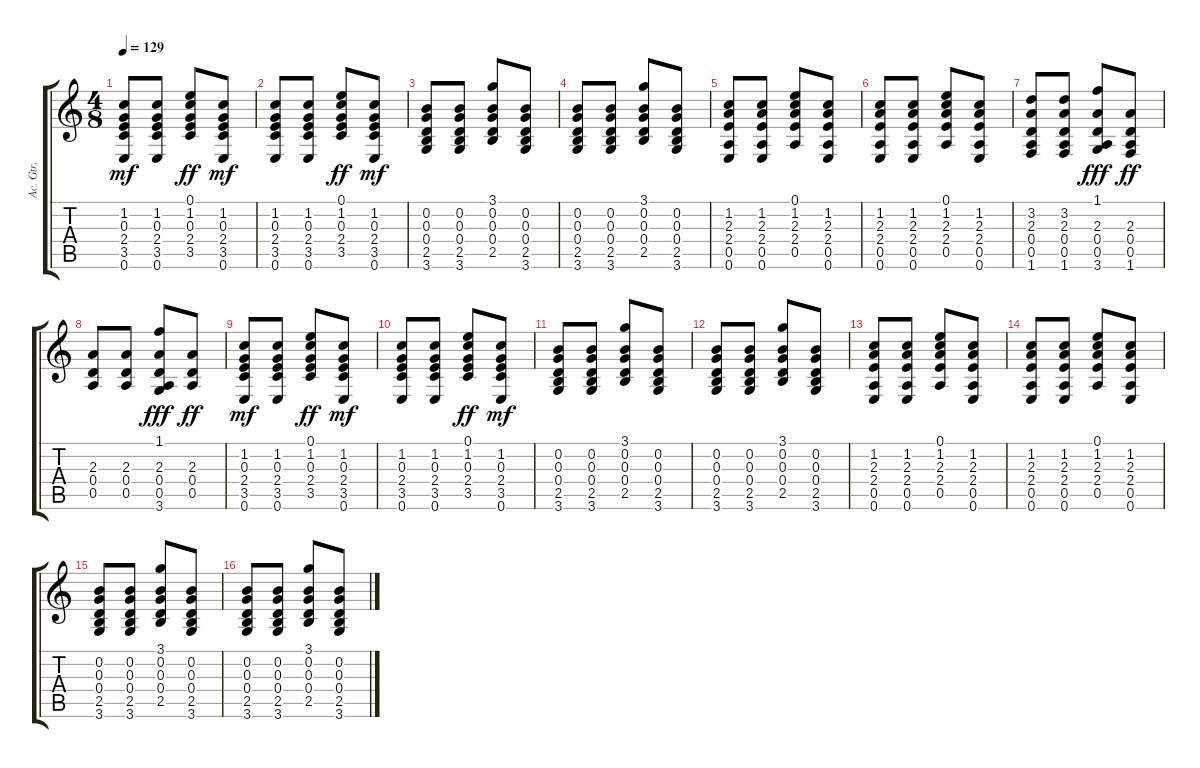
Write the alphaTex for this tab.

\track ("Ac. Gtr." "Ac. Gtr.") {instrument acousticguitarsteel}
\staff {score tabs}
\tuning (E4 B3 G3 D3 A2 E2) {hide}
\ts (4 8)
\tempo 129
\clef g2
\ks c
(1.2 0.3 2.4 3.5 0.6).8{dy mf} (1.2 0.3 2.4 3.5 0.6).8 (0.1 1.2 0.3 2.4 3.5).8{dy ff} (1.2 0.3 2.4 3.5 0.6).8{dy mf} |
(1.2 0.3 2.4 3.5 0.6).8 (1.2 0.3 2.4 3.5 0.6).8 (0.1 1.2 0.3 2.4 3.5).8{dy ff} (1.2 0.3 2.4 3.5 0.6).8{dy mf} |
(0.2 0.3 0.4 2.5 3.6).8 (0.2 0.3 0.4 2.5 3.6).8 (3.1 0.2 0.3 0.4 2.5).8 (0.2 0.3 0.4 2.5 3.6).8 |
(0.2 0.3 0.4 2.5 3.6).8 (0.2 0.3 0.4 2.5 3.6).8 (3.1 0.2 0.3 0.4 2.5).8 (0.2 0.3 0.4 2.5 3.6).8 |
(1.2 2.3 2.4 0.5 0.6).8 (1.2 2.3 2.4 0.5 0.6).8 (0.1 1.2 2.3 2.4 0.5).8 (1.2 2.3 2.4 0.5 0.6).8 |
(1.2 2.3 2.4 0.5 0.6).8 (1.2 2.3 2.4 0.5 0.6).8 (0.1 1.2 2.3 2.4 0.5).8 (1.2 2.3 2.4 0.5 0.6).8 |
(3.2 2.3 0.4 0.5 1.6).8 (3.2 2.3 0.4 0.5 1.6).8 (1.1 2.3 0.4 0.5 3.6).8{dy fff} (2.3 0.4 0.5 1.6).8{dy ff} |
(2.3 0.4 0.5).8 (2.3 0.4 0.5).8 (1.1 2.3 0.4 0.5 3.6).8{dy fff} (2.3 0.4 0.5).8{dy ff} |
(1.2 0.3 2.4 3.5 0.6).8{dy mf} (1.2 0.3 2.4 3.5 0.6).8 (0.1 1.2 0.3 2.4 3.5).8{dy ff} (1.2 0.3 2.4 3.5 0.6).8{dy mf} |
(1.2 0.3 2.4 3.5 0.6).8 (1.2 0.3 2.4 3.5 0.6).8 (0.1 1.2 0.3 2.4 3.5).8{dy ff} (1.2 0.3 2.4 3.5 0.6).8{dy mf} |
(0.2 0.3 0.4 2.5 3.6).8 (0.2 0.3 0.4 2.5 3.6).8 (3.1 0.2 0.3 0.4 2.5).8 (0.2 0.3 0.4 2.5 3.6).8 |
(0.2 0.3 0.4 2.5 3.6).8 (0.2 0.3 0.4 2.5 3.6).8 (3.1 0.2 0.3 0.4 2.5).8 (0.2 0.3 0.4 2.5 3.6).8 |
(1.2 2.3 2.4 0.5 0.6).8 (1.2 2.3 2.4 0.5 0.6).8 (0.1 1.2 2.3 2.4 0.5).8 (1.2 2.3 2.4 0.5 0.6).8 |
(1.2 2.3 2.4 0.5 0.6).8 (1.2 2.3 2.4 0.5 0.6).8 (0.1 1.2 2.3 2.4 0.5).8 (1.2 2.3 2.4 0.5 0.6).8 |
(0.2 0.3 0.4 2.5 3.6).8 (0.2 0.3 0.4 2.5 3.6).8 (3.1 0.2 0.3 0.4 2.5).8 (0.2 0.3 0.4 2.5 3.6).8 |
(0.2 0.3 0.4 2.5 3.6).8 (0.2 0.3 0.4 2.5 3.6).8 (3.1 0.2 0.3 0.4 2.5).8 (0.2 0.3 0.4 2.5 3.6).8
